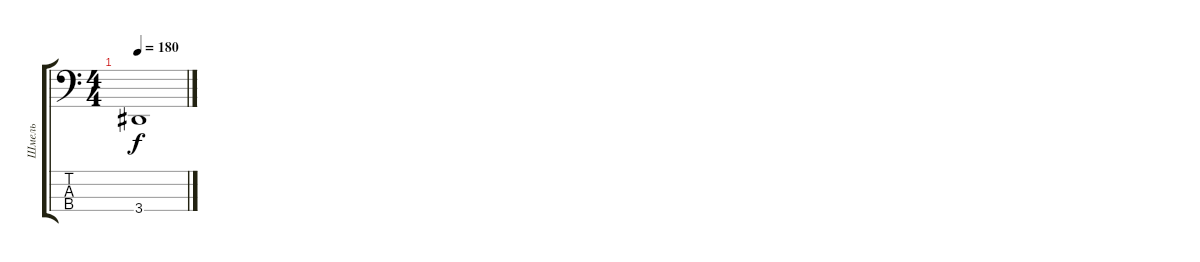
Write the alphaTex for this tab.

\track ("Шмель" "Шмель") {instrument electricbassfinger}
\staff {score tabs}
\tuning (Eb2 Bb1 F1 C1) {hide}
\ts (4 4)
\tempo 180
\clef f4
\ks c
3.4{t}.1{dy f}
